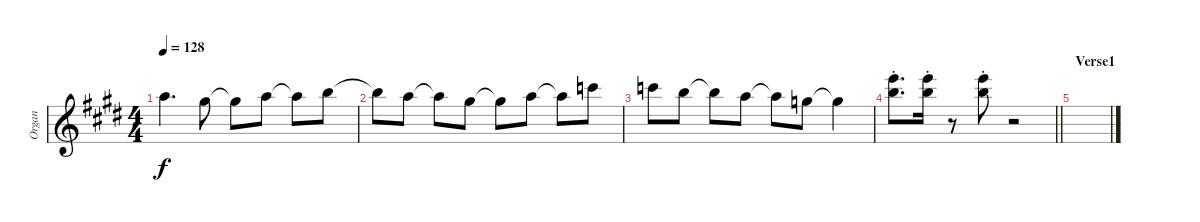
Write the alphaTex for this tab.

\track ("Organ" "Organ") {instrument rockorgan bank 3}
\staff {score}
\tuning (E6 B5 G5 D5 A4 E4) {hide}
\ts (4 4)
\tempo 128
\clef g2
\ks c#minor
2.3.4{d dy f} 1.3.8 1.3{t}.8 2.3.8 2.3{t}.8 0.2.8 |
0.2{t}.8 2.3.8 2.3{t}.8 1.3.8 1.3{t}.8 2.3.8 2.3{t}.8 1.2.8 |
1.2.8 0.2.8 0.2{t}.8 2.3.8 2.3{t}.8 0.3.8 0.3{t}.4 |
\barLineRight lightlight
(0.1{st} 0.2{st}).8{d} (0.1{st} 0.2{st}).16 r.8 (0.1{st} 0.2{st}).8 r.2 |
\section ("" "Verse1")
